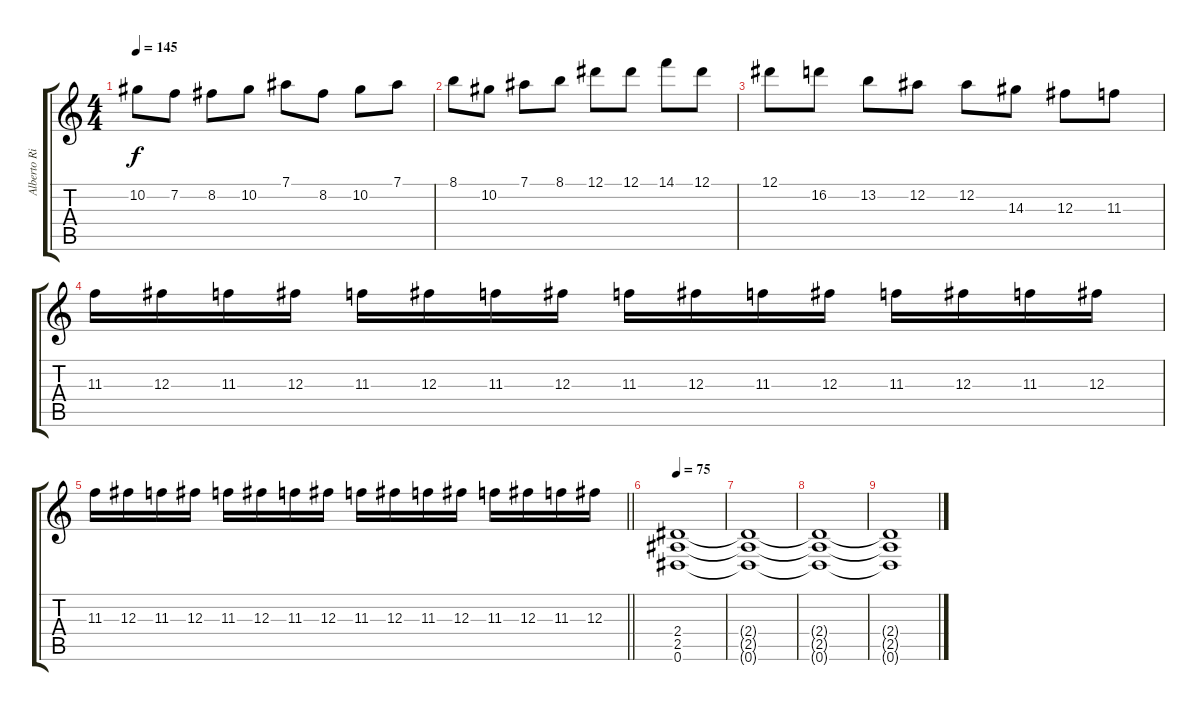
\track ("Alberto Rionda" "Alberto Ri") {instrument distortionguitar}
\staff {score tabs}
\tuning (Eb4 Bb3 Gb3 Db3 Ab2 Eb2) {hide}
\ts (4 4)
\tempo 145
\clef g2
\ks c
10.2.8{dy f} 7.2.8 8.2.8 10.2.8 7.1.8 8.2.8 10.2.8 7.1.8 |
8.1.8 10.2.8 7.1.8 8.1.8 12.1.8 12.1.8 14.1.8 12.1.8 |
12.1.8 16.2.8 13.2.8 12.2.8 12.2.8 14.3.8 12.3.8 11.3.8 |
11.3.16 12.3.16 11.3.16 12.3.16 11.3.16 12.3.16 11.3.16 12.3.16 11.3.16 12.3.16 11.3.16 12.3.16 11.3.16 12.3.16 11.3.16 12.3.16 |
\barLineRight lightlight
11.3.16 12.3.16 11.3.16 12.3.16 11.3.16 12.3.16 11.3.16 12.3.16 11.3.16 12.3.16 11.3.16 12.3.16 11.3.16 12.3.16 11.3.16 12.3.16 |
\tempo 75
(2.4 2.5 0.6).1 |
(2.4{t} 2.5{t} 0.6{t}).1 |
(2.4{t} 2.5{t} 0.6{t}).1 |
(2.4{t} 2.5{t} 0.6{t}).1
